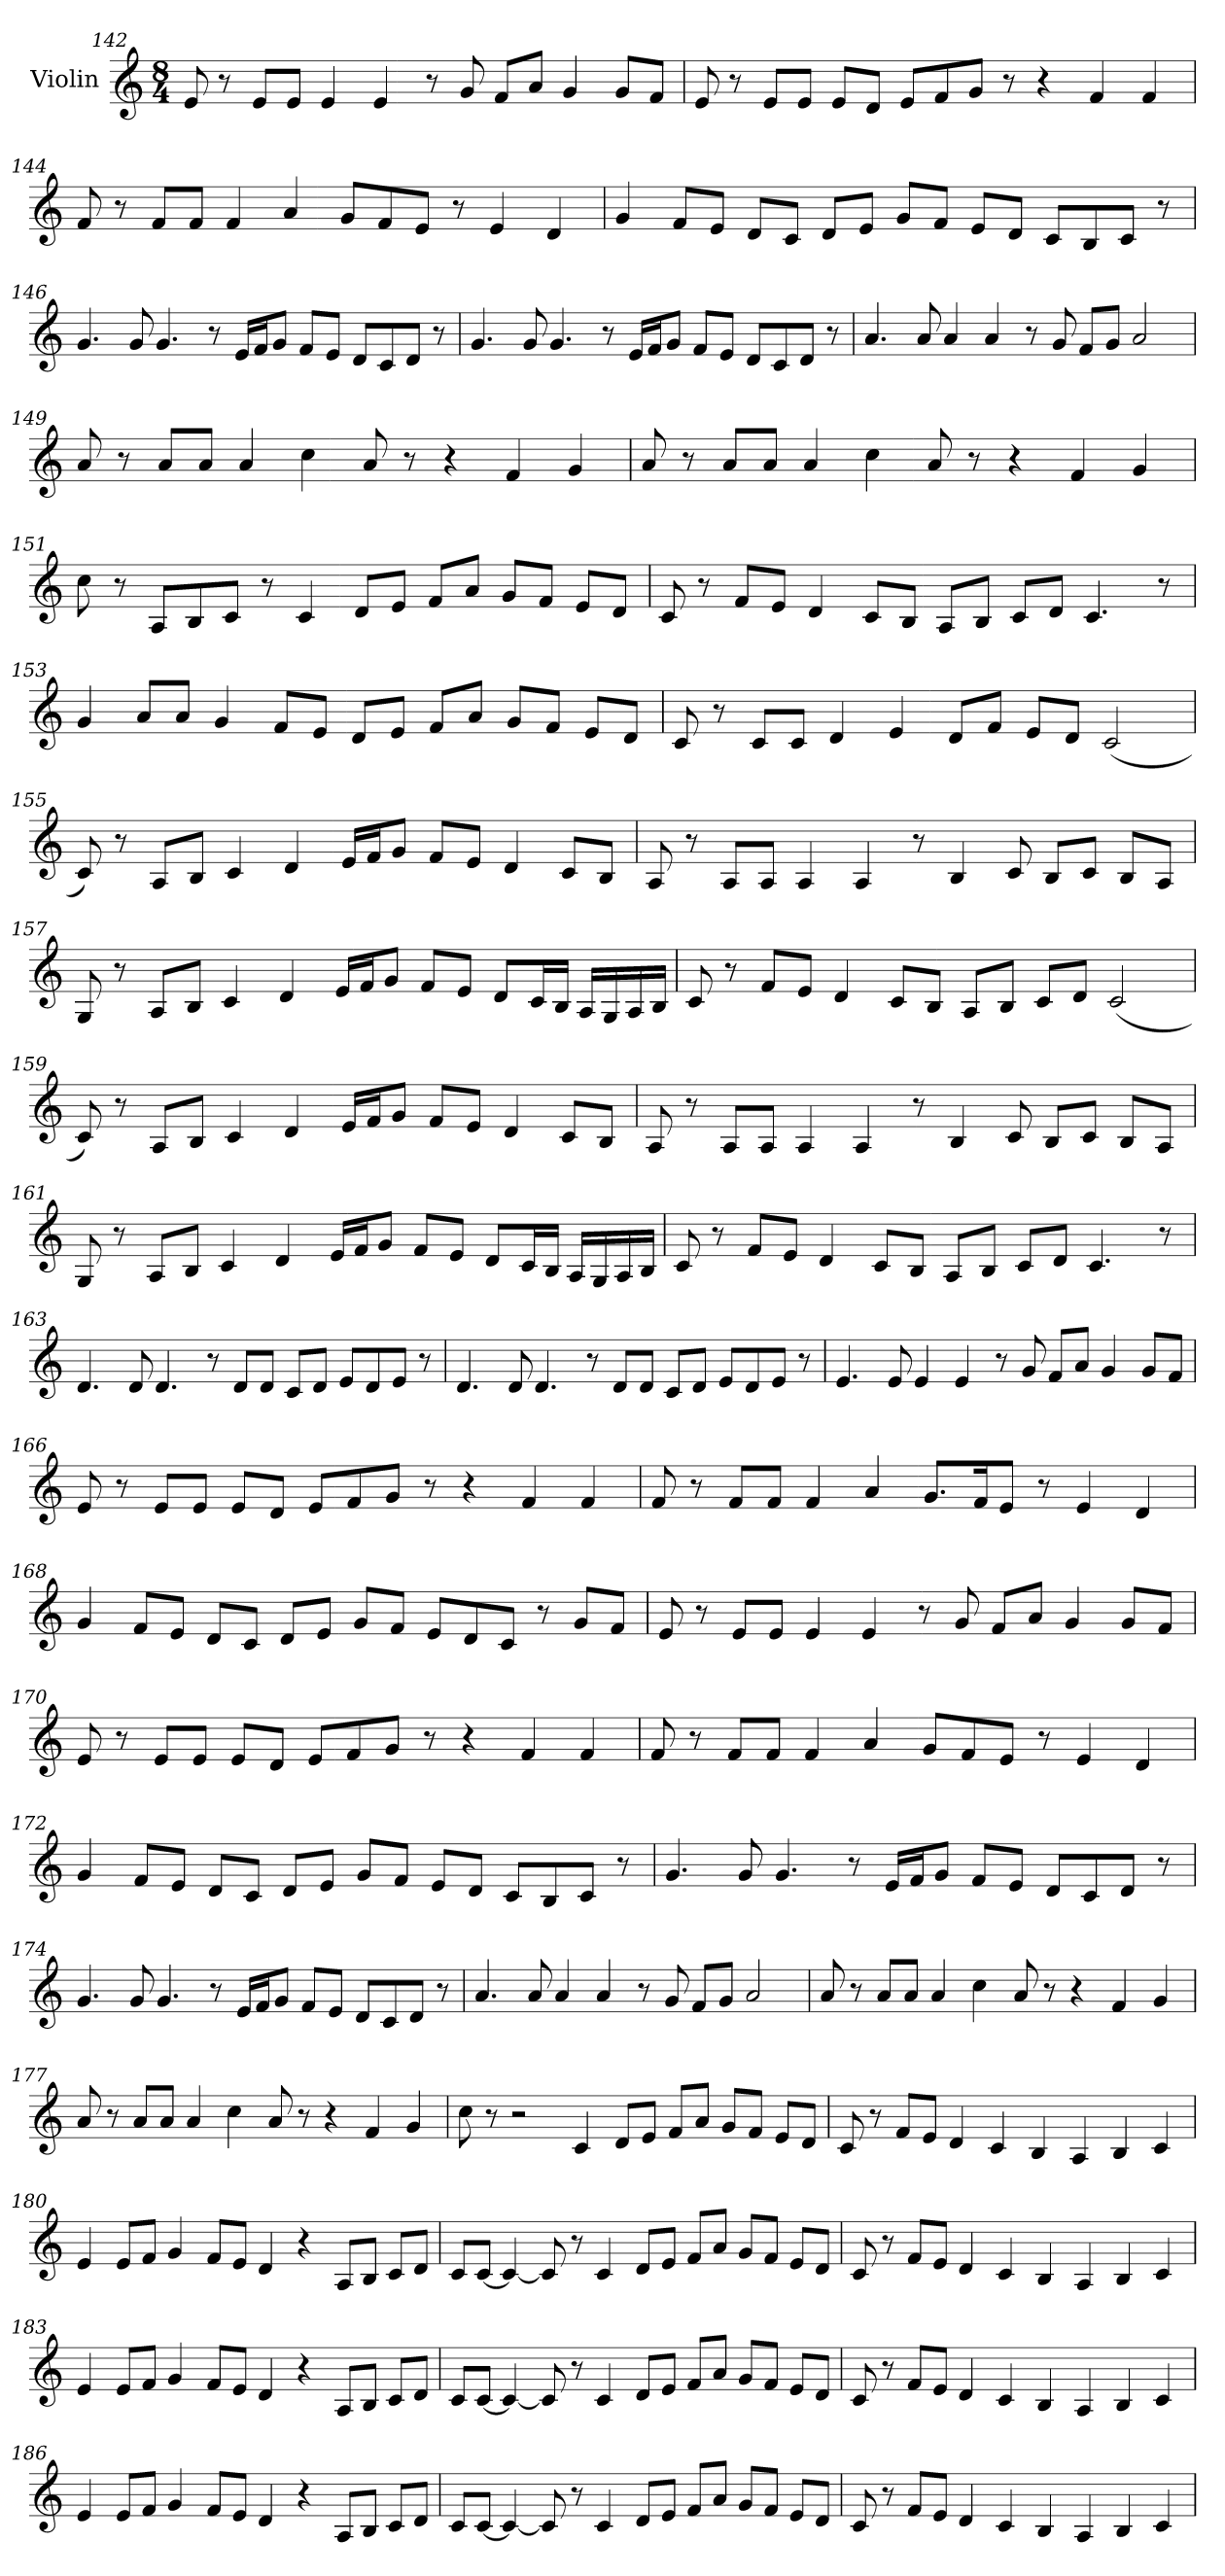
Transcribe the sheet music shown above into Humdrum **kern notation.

**kern
*part1
*staff1
*I"Violin
*clefG2
*k[]
*M8/4
=142
8e/
8r
8e/L
8e/J
4e/
4e/
8r
8g/
8f/L
8a/J
4g/
8g/L
8f/J
!!LO:LB:g=z
=143
8e/
8r
8e/L
8e/J
8e/L
8d/J
8e/L
8f/
8g/J
8r
4r
4f/
4f/
=144
8f/
8r
8f/L
8f/J
4f/
4a/
8g/L
8f/
8e/J
8r
4e/
4d/
!!LO:LB:g=z
=145
4g/
8f/L
8e/J
8d/L
8c/J
8d/L
8e/J
8g/L
8f/J
8e/L
8d/J
8c/L
8B/
8c/J
8r
=146
4.g/
8g/
4.g/
8r
16e/LL
16f/J
8g/J
8f/L
8e/J
8d/L
8c/
8d/J
8r
!!LO:LB:g=z
=147
4.g/
8g/
4.g/
8r
16e/LL
16f/J
8g/J
8f/L
8e/J
8d/L
8c/
8d/J
8r
=148
4.a/
8a/
4a/
4a/
8r
8g/
8f/L
8g/J
2a/
!!LO:LB:g=z
=149
8a/
8r
8a/L
8a/J
4a/
4cc\
8a/
8r
4r
4f/
4g/
=150
8a/
8r
8a/L
8a/J
4a/
4cc\
8a/
8r
4r
4f/
4g/
!!LO:PB:g=z
=151
8cc\
8r
8A/L
8B/
8c/J
8r
4c/
8d/L
8e/J
8f/L
8a/J
8g/L
8f/J
8e/L
8d/J
=152
8c/
8r
8f/L
8e/J
4d/
8c/L
8B/J
8A/L
8B/J
8c/L
8d/J
4.c/
8r
!!LO:LB:g=z
=153
4g/
8a/L
8a/J
4g/
8f/L
8e/J
8d/L
8e/J
8f/L
8a/J
8g/L
8f/J
8e/L
8d/J
=154
8c/
8r
8c/L
8c/J
4d/
4e/
8d/L
8f/J
8e/L
8d/J
(<2c/
!!LO:LB:g=z
=155
8c/)
8r
8A/L
8B/J
4c/
4d/
16e/LL
16f/J
8g/J
8f/L
8e/J
4d/
8c/L
8B/J
=156
8A/
8r
8A/L
8A/J
4A/
4A/
8r
4B/
8c/
8B/L
8c/J
8B/L
8A/J
!!LO:LB:g=z
=157
8G/
8r
8A/L
8B/J
4c/
4d/
16e/LL
16f/J
8g/J
8f/L
8e/J
8d/L
16c/L
16B/JJ
16A/LL
16G/
16A/
16B/JJ
=158
8c/
8r
8f/L
8e/J
4d/
8c/L
8B/J
8A/L
8B/J
8c/L
8d/J
(<2c/
!!LO:LB:g=z
=159
8c/)
8r
8A/L
8B/J
4c/
4d/
16e/LL
16f/J
8g/J
8f/L
8e/J
4d/
8c/L
8B/J
=160
8A/
8r
8A/L
8A/J
4A/
4A/
8r
4B/
8c/
8B/L
8c/J
8B/L
8A/J
!!LO:LB:g=z
=161
8G/
8r
8A/L
8B/J
4c/
4d/
16e/LL
16f/J
8g/J
8f/L
8e/J
8d/L
16c/L
16B/JJ
16A/LL
16G/
16A/
16B/JJ
=162
8c/
8r
8f/L
8e/J
4d/
8c/L
8B/J
8A/L
8B/J
8c/L
8d/J
4.c/
8r
!!LO:LB:g=z
=163
4.d/
8d/
4.d/
8r
8d/L
8d/J
8c/L
8d/J
8e/L
8d/
8e/J
8r
=164
4.d/
8d/
4.d/
8r
8d/L
8d/J
8c/L
8d/J
8e/L
8d/
8e/J
8r
!!LO:LB:g=z
=165
4.e/
8e/
4e/
4e/
8r
8g/
8f/L
8a/J
4g/
8g/L
8f/J
=166
8e/
8r
8e/L
8e/J
8e/L
8d/J
8e/L
8f/
8g/J
8r
4r
4f/
4f/
!!LO:PB:g=z
=167
8f/
8r
8f/L
8f/J
4f/
4a/
8.g/L
16f/K
8e/J
8r
4e/
4d/
=168
4g/
8f/L
8e/J
8d/L
8c/J
8d/L
8e/J
8g/L
8f/J
8e/L
8d/
8c/J
8r
8g/L
8f/J
!!LO:LB:g=z
=169
8e/
8r
8e/L
8e/J
4e/
4e/
8r
8g/
8f/L
8a/J
4g/
8g/L
8f/J
=170
8e/
8r
8e/L
8e/J
8e/L
8d/J
8e/L
8f/
8g/J
8r
4r
4f/
4f/
!!LO:LB:g=z
=171
8f/
8r
8f/L
8f/J
4f/
4a/
8g/L
8f/
8e/J
8r
4e/
4d/
=172
4g/
8f/L
8e/J
8d/L
8c/J
8d/L
8e/J
8g/L
8f/J
8e/L
8d/J
8c/L
8B/
8c/J
8r
!!LO:LB:g=z
=173
4.g/
8g/
4.g/
8r
16e/LL
16f/J
8g/J
8f/L
8e/J
8d/L
8c/
8d/J
8r
=174
4.g/
8g/
4.g/
8r
16e/LL
16f/J
8g/J
8f/L
8e/J
8d/L
8c/
8d/J
8r
!!LO:LB:g=z
=175
4.a/
8a/
4a/
4a/
8r
8g/
8f/L
8g/J
2a/
=176
8a/
8r
8a/L
8a/J
4a/
4cc\
8a/
8r
4r
4f/
4g/
!!LO:LB:g=z
=177
8a/
8r
8a/L
8a/J
4a/
4cc\
8a/
8r
4r
4f/
4g/
=178
8cc\
8r
2r
4c/
8d/L
8e/J
8f/L
8a/J
8g/L
8f/J
8e/L
8d/J
!!LO:LB:g=z
=179
8c/
8r
8f/L
8e/J
4d/
4c/
4B/
4A/
4B/
4c/
=180
4e/
8e/L
8f/J
4g/
8f/L
8e/J
4d/
4r
8A/L
8B/J
8c/L
8d/J
!!LO:LB:g=z
=181
8c/L
[8c/J
4c/_
8c/]
8r
4c/
8d/L
8e/J
8f/L
8a/J
8g/L
8f/J
8e/L
8d/J
=182
8c/
8r
8f/L
8e/J
4d/
4c/
4B/
4A/
4B/
4c/
!!LO:PB:g=z
=183
4e/
8e/L
8f/J
4g/
8f/L
8e/J
4d/
4r
8A/L
8B/J
8c/L
8d/J
=184
8c/L
[8c/J
4c/_
8c/]
8r
4c/
8d/L
8e/J
8f/L
8a/J
8g/L
8f/J
8e/L
8d/J
!!LO:LB:g=z
=185
8c/
8r
8f/L
8e/J
4d/
4c/
4B/
4A/
4B/
4c/
=186
4e/
8e/L
8f/J
4g/
8f/L
8e/J
4d/
4r
8A/L
8B/J
8c/L
8d/J
!!LO:LB:g=z
=187
8c/L
[8c/J
4c/_
8c/]
8r
4c/
8d/L
8e/J
8f/L
8a/J
8g/L
8f/J
8e/L
8d/J
=188
8c/
8r
8f/L
8e/J
4d/
4c/
4B/
4A/
4B/
4c/
=
*-
